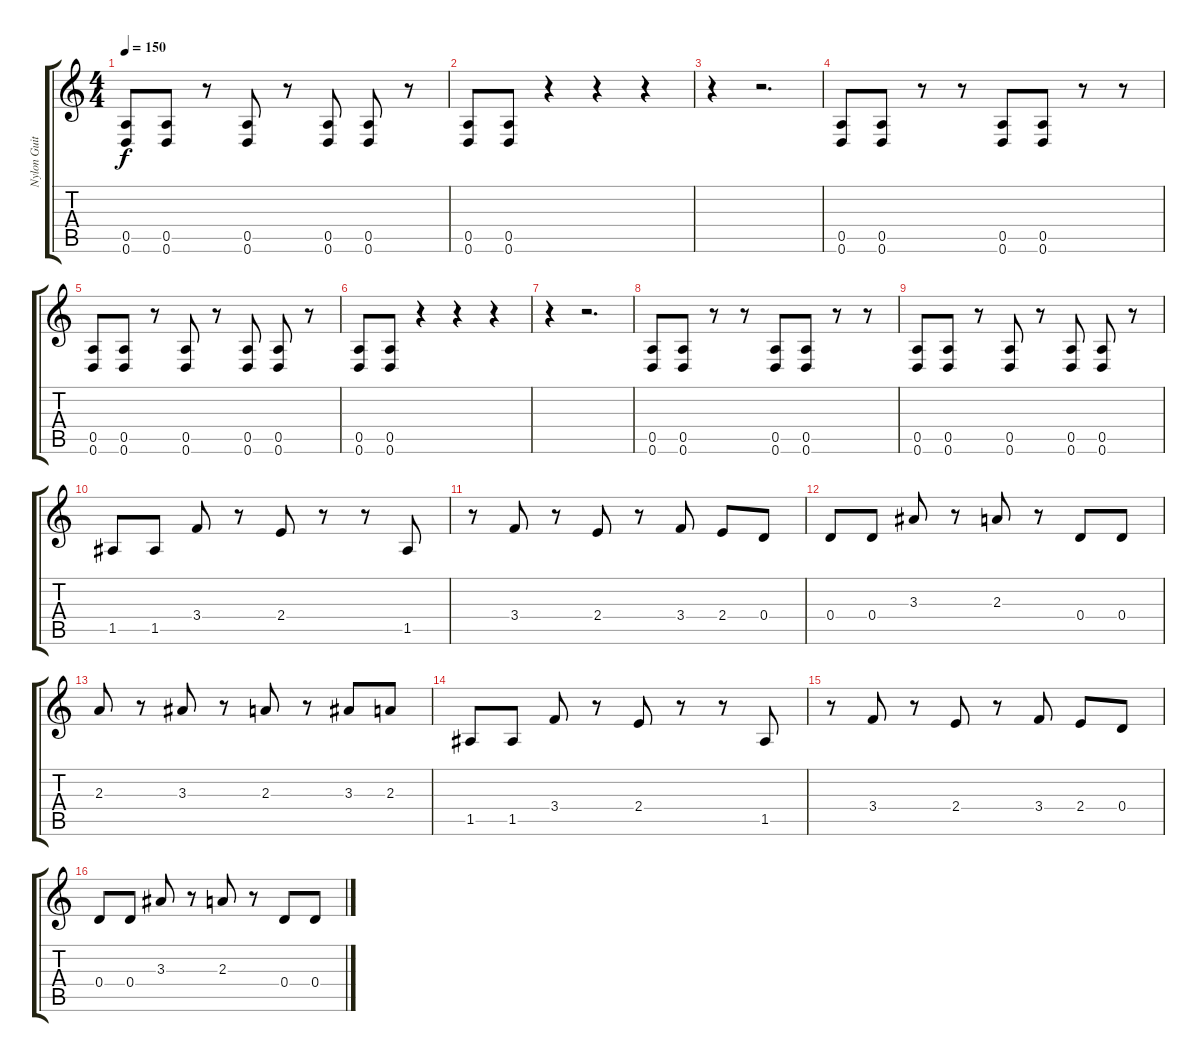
\track ("Nylon Guitar" "Nylon Guit") {mute instrument acousticguitarnylon}
\staff {score tabs}
\tuning (E4 B3 G3 D3 A2 D2) {hide}
\ts (4 4)
\tempo 150
\clef g2
\ks c
(0.5 0.6).8{dy f} (0.5 0.6).8 r.8 (0.5 0.6).8 r.8 (0.5 0.6).8 (0.5 0.6).8 r.8 |
(0.5 0.6).8 (0.5 0.6).8 r.4 r.4 r.4 |
r.4 r.2{d} |
(0.5 0.6).8 (0.5 0.6).8 r.8 r.8 (0.5 0.6).8 (0.5 0.6).8 r.8 r.8 |
(0.5 0.6).8 (0.5 0.6).8 r.8 (0.5 0.6).8 r.8 (0.5 0.6).8 (0.5 0.6).8 r.8 |
(0.5 0.6).8 (0.5 0.6).8 r.4 r.4 r.4 |
r.4 r.2{d} |
(0.5 0.6).8 (0.5 0.6).8 r.8 r.8 (0.5 0.6).8 (0.5 0.6).8 r.8 r.8 |
(0.5 0.6).8 (0.5 0.6).8 r.8 (0.5 0.6).8 r.8 (0.5 0.6).8 (0.5 0.6).8 r.8 |
1.5.8 1.5.8 3.4.8 r.8 2.4.8 r.8 r.8 1.5.8 |
r.8 3.4.8 r.8 2.4.8 r.8 3.4.8 2.4.8 0.4.8 |
0.4.8 0.4.8 3.3.8 r.8 2.3.8 r.8 0.4.8 0.4.8 |
2.3.8 r.8 3.3.8 r.8 2.3.8 r.8 3.3.8 2.3.8 |
1.5.8 1.5.8 3.4.8 r.8 2.4.8 r.8 r.8 1.5.8 |
r.8 3.4.8 r.8 2.4.8 r.8 3.4.8 2.4.8 0.4.8 |
0.4.8 0.4.8 3.3.8 r.8 2.3.8 r.8 0.4.8 0.4.8
